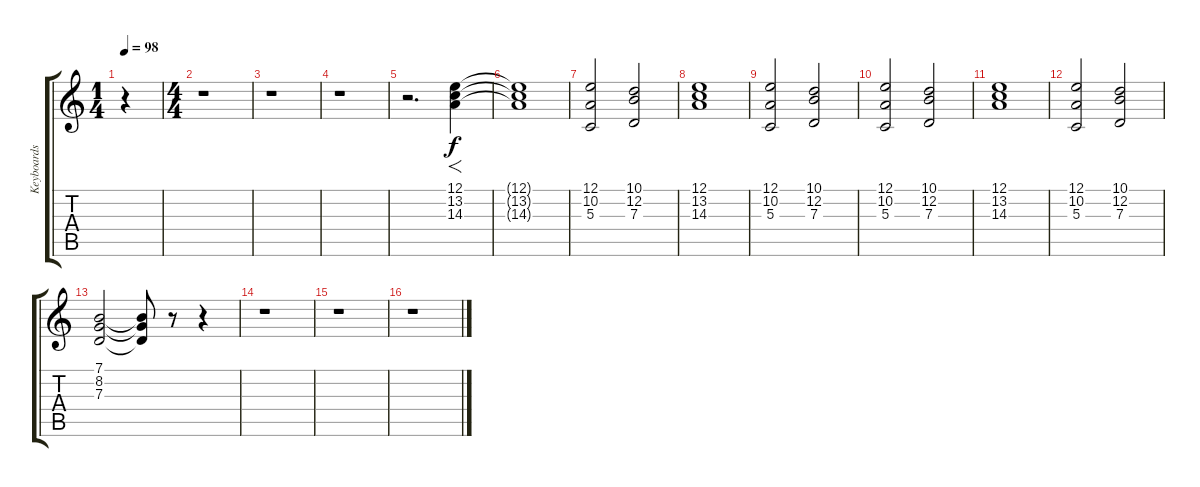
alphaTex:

\track ("Keyboards" "Keyboards") {instrument stringensemble1}
\staff {score tabs}
\tuning (E4 B3 G3 D3 A2 E2) {hide}
\ts (1 4)
\tempo 98
\clef g2
\ks c
r.4{dy f instrument stringensemble1} |
\ts (4 4)
r.1 |
r.1 |
r.1 |
r.2{d} (12.1 13.2 14.3).4{f} |
(12.1{t} 13.2{t} 14.3{t}).1 |
(12.1 10.2 5.3).2 (10.1 12.2 7.3).2 |
(12.1 13.2 14.3).1 |
(12.1 10.2 5.3).2 (10.1 12.2 7.3).2 |
(12.1 10.2 5.3).2 (10.1 12.2 7.3).2 |
(12.1 13.2 14.3).1 |
(12.1 10.2 5.3).2 (10.1 12.2 7.3).2 |
(7.1 8.2 7.3).2 (7.1{t} 8.2{t} 7.3{t}).8 r.8 r.4 |
r.1 |
r.1 |
r.1
